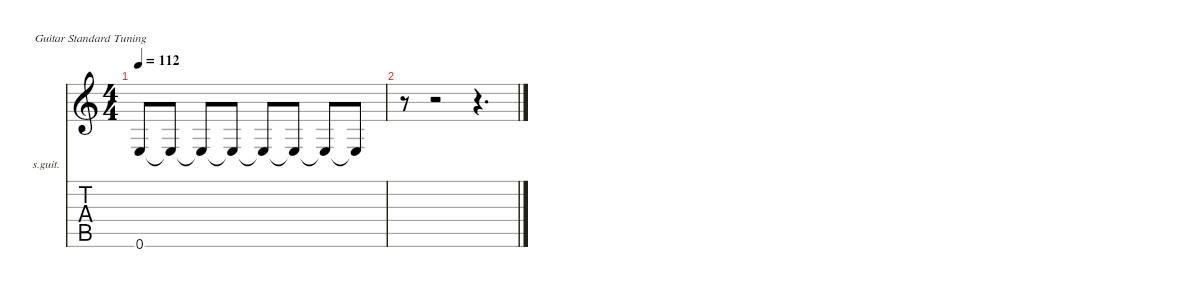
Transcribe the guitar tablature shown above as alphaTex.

\defaultSystemsLayout 4
\hideDynamics
\bracketExtendMode nobrackets
\firstSystemTrackNameOrientation horizontal
\otherSystemsTrackNameOrientation horizontal
\track ("Гитара" "s.guit.") {instrument acousticguitarsteel}
\staff {score tabs}
\tuning (E4 B3 G3 D3 A2 E2)
\ts (4 4)
\tempo 112
\clef g2
\ks c
0.6.8{dy f beam Up} 0.6{t}.8{beam Up} 0.6{t}.8{beam Up} 0.6{t}.8{beam Up} 0.6{t}.8{beam Up} 0.6{t}.8{beam Up} 0.6{t}.8{beam Up} 0.6{t}.8{beam Up} |
r.8{beam Down} r.2{beam Down} r.4{d beam Down}
